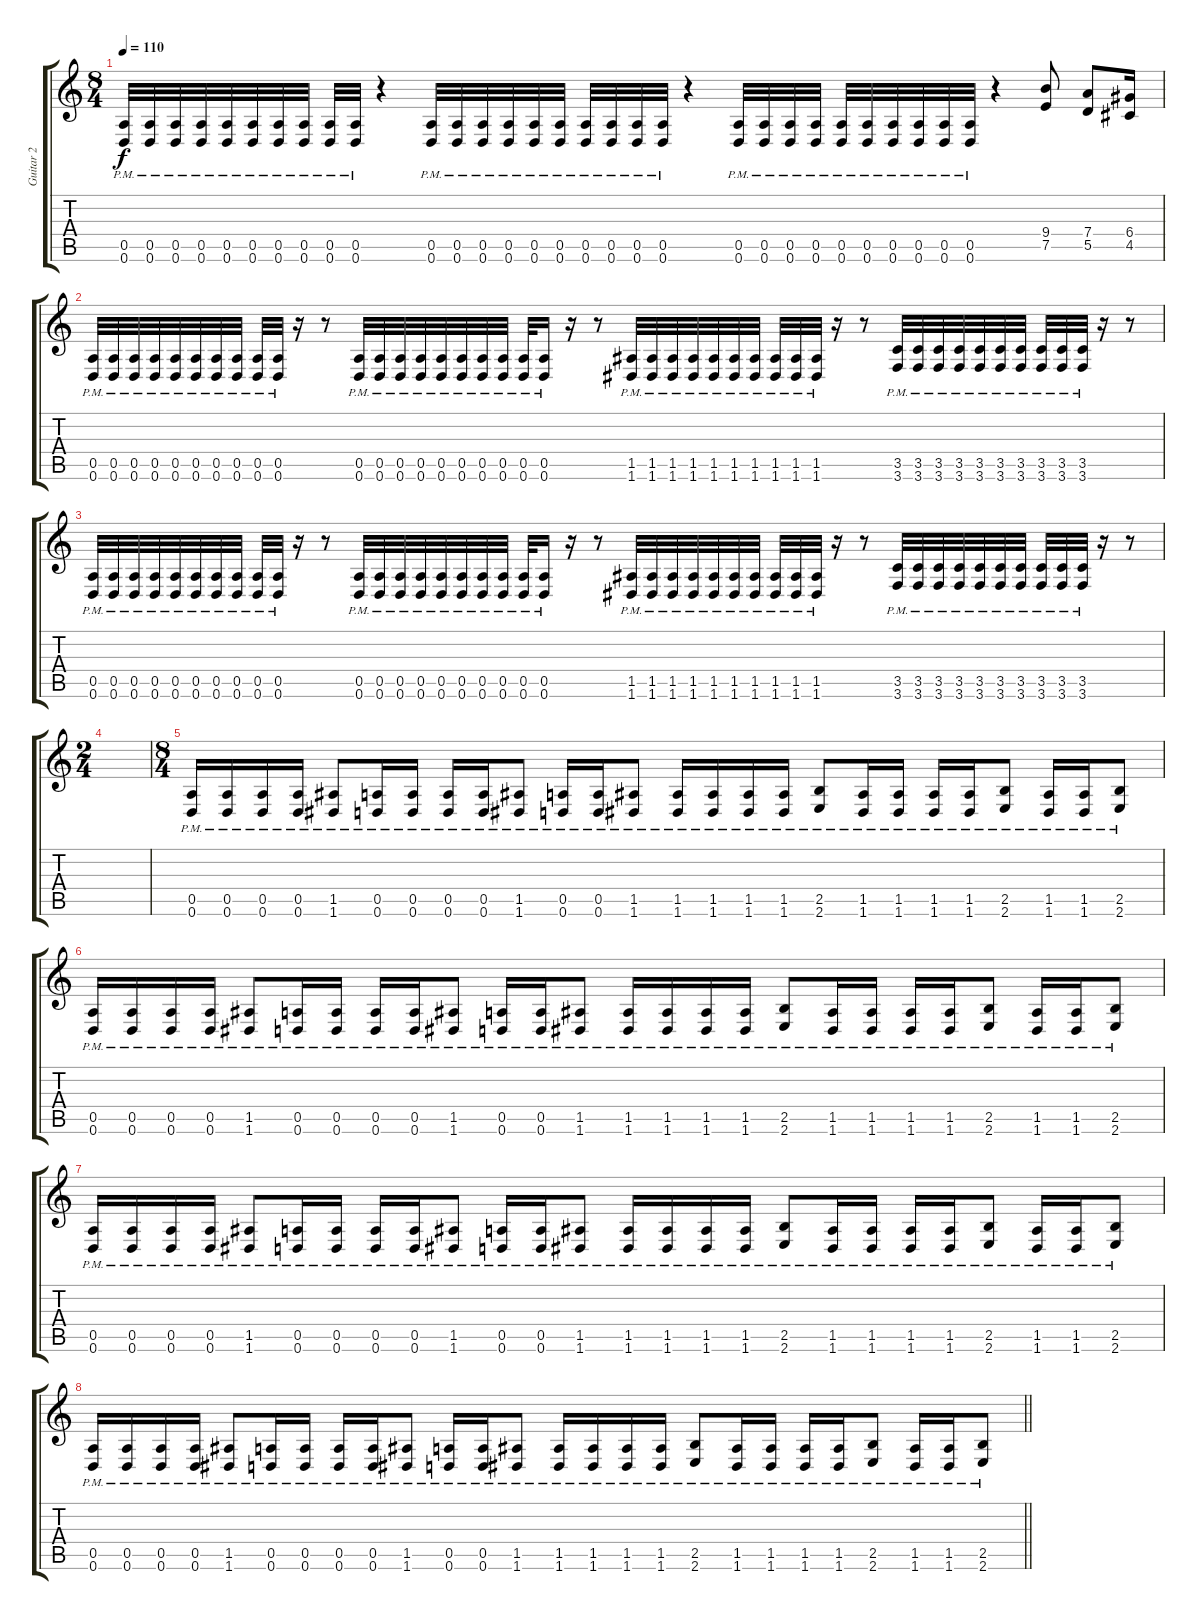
\track ("Guitar 2" "Guitar 2") {instrument distortionguitar}
\staff {score tabs}
\tuning (E4 B3 G3 D3 A2 D2) {hide}
\ts (8 4)
\tempo 110
\clef g2
\ks c
(0.5{pm} 0.6{pm}).32{dy f} (0.5{pm} 0.6{pm}).32 (0.5{pm} 0.6{pm}).32 (0.5{pm} 0.6{pm}).32 (0.5{pm} 0.6{pm}).32 (0.5{pm} 0.6{pm}).32 (0.5{pm} 0.6{pm}).32 (0.5{pm} 0.6{pm}).32 (0.5{pm} 0.6{pm}).32 (0.5{pm} 0.6{pm}).32 r.4 (0.5{pm} 0.6{pm}).32 (0.5{pm} 0.6{pm}).32 (0.5{pm} 0.6{pm}).32 (0.5{pm} 0.6{pm}).32 (0.5{pm} 0.6{pm}).32 (0.5{pm} 0.6{pm}).32 (0.5{pm} 0.6{pm}).32 (0.5{pm} 0.6{pm}).32 (0.5{pm} 0.6{pm}).32 (0.5{pm} 0.6{pm}).32 r.4 (0.5{pm} 0.6{pm}).32 (0.5{pm} 0.6{pm}).32 (0.5{pm} 0.6{pm}).32 (0.5{pm} 0.6{pm}).32 (0.5{pm} 0.6{pm}).32 (0.5{pm} 0.6{pm}).32 (0.5{pm} 0.6{pm}).32 (0.5{pm} 0.6{pm}).32 (0.5{pm} 0.6{pm}).32 (0.5{pm} 0.6{pm}).32 r.4 (9.4 7.5).8 (7.4 5.5).8 (6.4 4.5).16 |
(0.5{pm} 0.6{pm}).32 (0.5{pm} 0.6{pm}).32 (0.5{pm} 0.6{pm}).32 (0.5{pm} 0.6{pm}).32 (0.5{pm} 0.6{pm}).32 (0.5{pm} 0.6{pm}).32 (0.5{pm} 0.6{pm}).32 (0.5{pm} 0.6{pm}).32 (0.5{pm} 0.6{pm}).32 (0.5{pm} 0.6{pm}).32 r.16 r.8 (0.5{pm} 0.6{pm}).32 (0.5{pm} 0.6{pm}).32 (0.5{pm} 0.6{pm}).32 (0.5{pm} 0.6{pm}).32 (0.5{pm} 0.6{pm}).32 (0.5{pm} 0.6{pm}).32 (0.5{pm} 0.6{pm}).32 (0.5{pm} 0.6{pm}).32 (0.5{pm} 0.6{pm}).32 (0.5{pm} 0.6{pm}).16 r.16 r.8 (1.5{pm} 1.6{pm}).32 (1.5{pm} 1.6{pm}).32 (1.5{pm} 1.6{pm}).32 (1.5{pm} 1.6{pm}).32 (1.5{pm} 1.6{pm}).32 (1.5{pm} 1.6{pm}).32 (1.5{pm} 1.6{pm}).32 (1.5{pm} 1.6{pm}).32 (1.5{pm} 1.6{pm}).32 (1.5{pm} 1.6{pm}).32 r.16 r.8 (3.5{pm} 3.6{pm}).32 (3.5{pm} 3.6{pm}).32 (3.5{pm} 3.6{pm}).32 (3.5{pm} 3.6{pm}).32 (3.5{pm} 3.6{pm}).32 (3.5{pm} 3.6{pm}).32 (3.5{pm} 3.6{pm}).32 (3.5{pm} 3.6{pm}).32 (3.5{pm} 3.6{pm}).32 (3.5{pm} 3.6{pm}).32 r.16 r.8 |
(0.5{pm} 0.6{pm}).32 (0.5{pm} 0.6{pm}).32 (0.5{pm} 0.6{pm}).32 (0.5{pm} 0.6{pm}).32 (0.5{pm} 0.6{pm}).32 (0.5{pm} 0.6{pm}).32 (0.5{pm} 0.6{pm}).32 (0.5{pm} 0.6{pm}).32 (0.5{pm} 0.6{pm}).32 (0.5{pm} 0.6{pm}).32 r.16 r.8 (0.5{pm} 0.6{pm}).32 (0.5{pm} 0.6{pm}).32 (0.5{pm} 0.6{pm}).32 (0.5{pm} 0.6{pm}).32 (0.5{pm} 0.6{pm}).32 (0.5{pm} 0.6{pm}).32 (0.5{pm} 0.6{pm}).32 (0.5{pm} 0.6{pm}).32 (0.5{pm} 0.6{pm}).32 (0.5{pm} 0.6{pm}).16 r.16 r.8 (1.5{pm} 1.6{pm}).32 (1.5{pm} 1.6{pm}).32 (1.5{pm} 1.6{pm}).32 (1.5{pm} 1.6{pm}).32 (1.5{pm} 1.6{pm}).32 (1.5{pm} 1.6{pm}).32 (1.5{pm} 1.6{pm}).32 (1.5{pm} 1.6{pm}).32 (1.5{pm} 1.6{pm}).32 (1.5{pm} 1.6{pm}).32 r.16 r.8 (3.5{pm} 3.6{pm}).32 (3.5{pm} 3.6{pm}).32 (3.5{pm} 3.6{pm}).32 (3.5{pm} 3.6{pm}).32 (3.5{pm} 3.6{pm}).32 (3.5{pm} 3.6{pm}).32 (3.5{pm} 3.6{pm}).32 (3.5{pm} 3.6{pm}).32 (3.5{pm} 3.6{pm}).32 (3.5{pm} 3.6{pm}).32 r.16 r.8 |
\ts (2 4)
|
\ts (8 4)
(0.5{pm} 0.6{pm}).16 (0.5{pm} 0.6{pm}).16 (0.5{pm} 0.6{pm}).16 (0.5{pm} 0.6{pm}).16 (1.5{pm} 1.6{pm}).8 (0.5{pm} 0.6{pm}).16 (0.5{pm} 0.6{pm}).16 (0.5{pm} 0.6{pm}).16 (0.5{pm} 0.6{pm}).16 (1.5{pm} 1.6{pm}).8 (0.5{pm} 0.6{pm}).16 (0.5{pm} 0.6{pm}).16 (1.5{pm} 1.6{pm}).8 (1.5{pm} 1.6{pm}).16 (1.5{pm} 1.6{pm}).16 (1.5{pm} 1.6{pm}).16 (1.5{pm} 1.6{pm}).16 (2.5{pm} 2.6{pm}).8 (1.5{pm} 1.6{pm}).16 (1.5{pm} 1.6{pm}).16 (1.5{pm} 1.6{pm}).16 (1.5{pm} 1.6{pm}).16 (2.5{pm} 2.6{pm}).8 (1.5{pm} 1.6{pm}).16 (1.5{pm} 1.6{pm}).16 (2.5{pm} 2.6{pm}).8 |
(0.5{pm} 0.6{pm}).16 (0.5{pm} 0.6{pm}).16 (0.5{pm} 0.6{pm}).16 (0.5{pm} 0.6{pm}).16 (1.5{pm} 1.6{pm}).8 (0.5{pm} 0.6{pm}).16 (0.5{pm} 0.6{pm}).16 (0.5{pm} 0.6{pm}).16 (0.5{pm} 0.6{pm}).16 (1.5{pm} 1.6{pm}).8 (0.5{pm} 0.6{pm}).16 (0.5{pm} 0.6{pm}).16 (1.5{pm} 1.6{pm}).8 (1.5{pm} 1.6{pm}).16 (1.5{pm} 1.6{pm}).16 (1.5{pm} 1.6{pm}).16 (1.5{pm} 1.6{pm}).16 (2.5{pm} 2.6{pm}).8 (1.5{pm} 1.6{pm}).16 (1.5{pm} 1.6{pm}).16 (1.5{pm} 1.6{pm}).16 (1.5{pm} 1.6{pm}).16 (2.5{pm} 2.6{pm}).8 (1.5{pm} 1.6{pm}).16 (1.5{pm} 1.6{pm}).16 (2.5{pm} 2.6{pm}).8 |
(0.5{pm} 0.6{pm}).16 (0.5{pm} 0.6{pm}).16 (0.5{pm} 0.6{pm}).16 (0.5{pm} 0.6{pm}).16 (1.5{pm} 1.6{pm}).8 (0.5{pm} 0.6{pm}).16 (0.5{pm} 0.6{pm}).16 (0.5{pm} 0.6{pm}).16 (0.5{pm} 0.6{pm}).16 (1.5{pm} 1.6{pm}).8 (0.5{pm} 0.6{pm}).16 (0.5{pm} 0.6{pm}).16 (1.5{pm} 1.6{pm}).8 (1.5{pm} 1.6{pm}).16 (1.5{pm} 1.6{pm}).16 (1.5{pm} 1.6{pm}).16 (1.5{pm} 1.6{pm}).16 (2.5{pm} 2.6{pm}).8 (1.5{pm} 1.6{pm}).16 (1.5{pm} 1.6{pm}).16 (1.5{pm} 1.6{pm}).16 (1.5{pm} 1.6{pm}).16 (2.5{pm} 2.6{pm}).8 (1.5{pm} 1.6{pm}).16 (1.5{pm} 1.6{pm}).16 (2.5{pm} 2.6{pm}).8 |
\barLineRight lightlight
(0.5{pm} 0.6{pm}).16 (0.5{pm} 0.6{pm}).16 (0.5{pm} 0.6{pm}).16 (0.5{pm} 0.6{pm}).16 (1.5{pm} 1.6{pm}).8 (0.5{pm} 0.6{pm}).16 (0.5{pm} 0.6{pm}).16 (0.5{pm} 0.6{pm}).16 (0.5{pm} 0.6{pm}).16 (1.5{pm} 1.6{pm}).8 (0.5{pm} 0.6{pm}).16 (0.5{pm} 0.6{pm}).16 (1.5{pm} 1.6{pm}).8 (1.5{pm} 1.6{pm}).16 (1.5{pm} 1.6{pm}).16 (1.5{pm} 1.6{pm}).16 (1.5{pm} 1.6{pm}).16 (2.5{pm} 2.6{pm}).8 (1.5{pm} 1.6{pm}).16 (1.5{pm} 1.6{pm}).16 (1.5{pm} 1.6{pm}).16 (1.5{pm} 1.6{pm}).16 (2.5{pm} 2.6{pm}).8 (1.5{pm} 1.6{pm}).16 (1.5{pm} 1.6{pm}).16 (2.5{pm} 2.6{pm}).8
